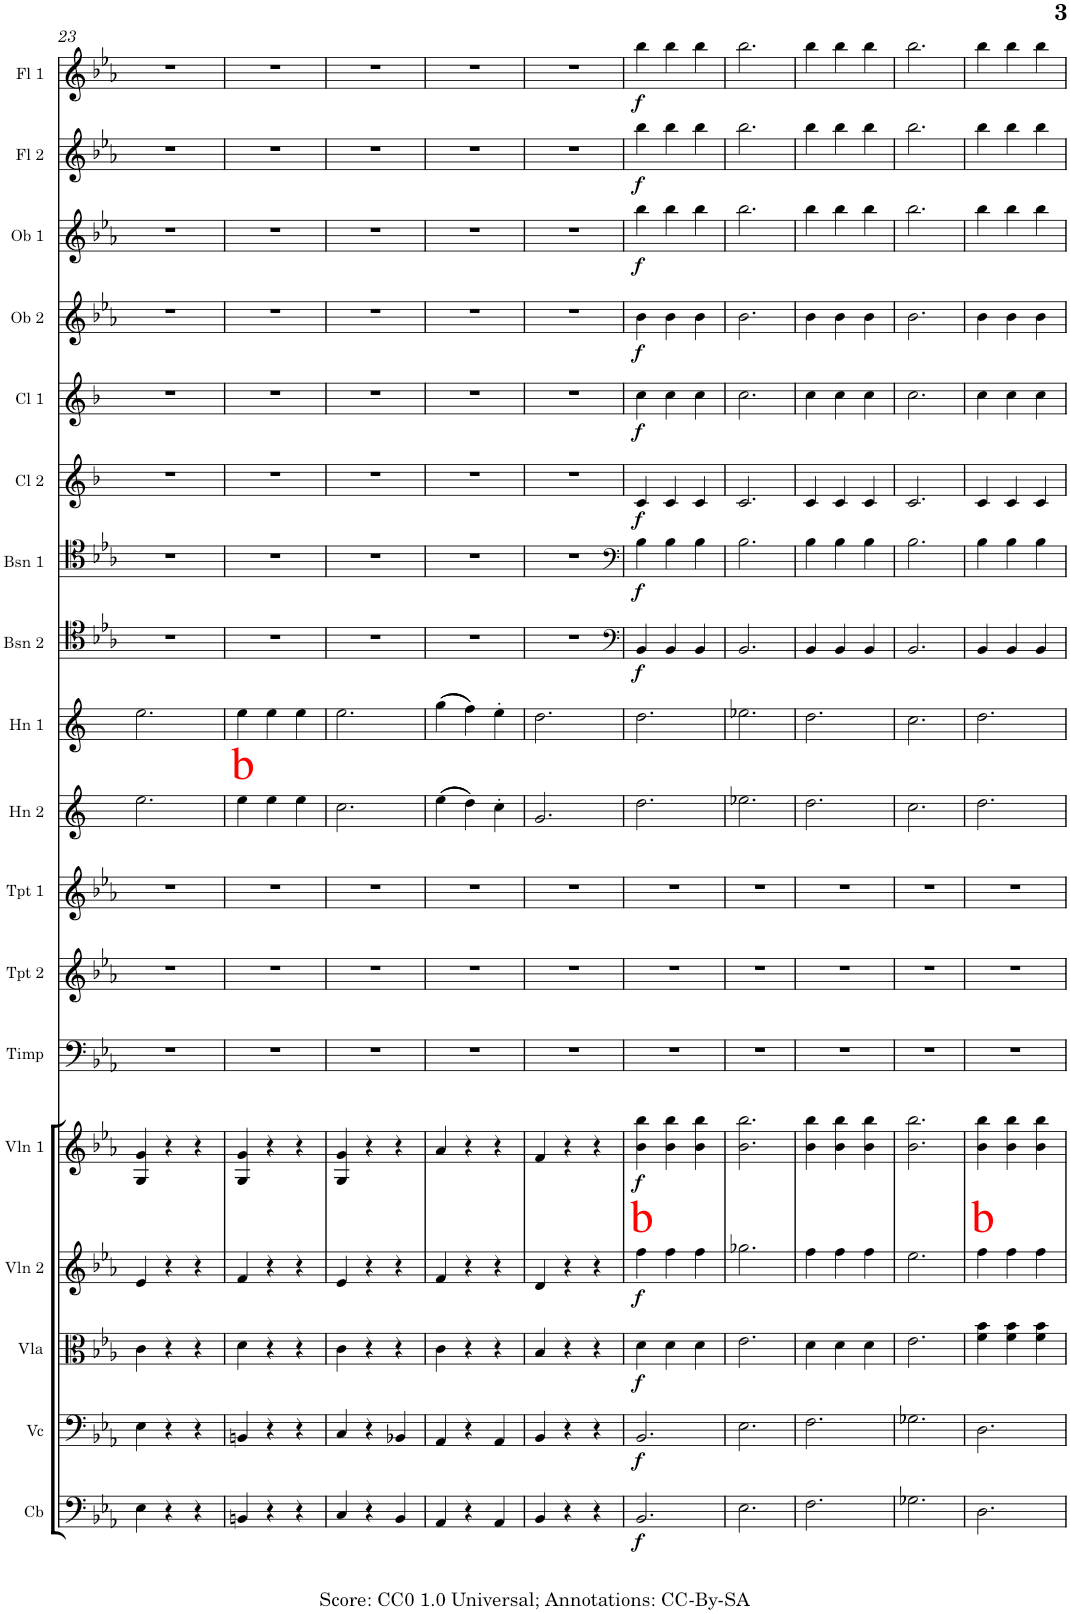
**kern	**dynam	**kern	**dynam	**kern	**dynam	**kern	**dynam	**kern	**text	**dynam	**kern	**kern	**kern	**kern	**kern	**text	**kern	**dynam	**kern	**dynam	**kern	**dynam	**kern	**dynam	**kern	**dynam	**kern	**dynam	**kern	**dynam	**kern	**dynam
*part18	*part18	*part17	*part17	*part16	*part16	*part15	*part15	*part14	*part14	*part14	*part13	*part12	*part11	*part10	*part9	*part9	*part8	*part8	*part7	*part7	*part6	*part6	*part5	*part5	*part4	*part4	*part3	*part3	*part2	*part2	*part1	*part1
*staff18	*staff18	*staff17	*staff17	*staff16	*staff16	*staff15	*staff15	*staff14	*staff14	*staff14	*staff13	*staff12	*staff11	*staff10	*staff9	*staff9	*staff8	*staff8	*staff7	*staff7	*staff6	*staff6	*staff5	*staff5	*staff4	*staff4	*staff3	*staff3	*staff2	*staff2	*staff1	*staff1
*I"Contrabass	*	*I"Violoncello	*	*I"Viola	*	*I"Violin 2	*	*I"Violin 1	*	*	*I"Timpani	*I"C Trumpet 2	*I"C Trumpet 1	*I"Eb Horn 2	*I"Eb Horn 1	*	*I"Bassoon 2	*	*I"Bassoon 1	*	*I"Bb Clarinet 2	*	*I"Bb Clarinet 1	*	*I"Oboe 2	*	*I"Oboe 1	*	*I"Flute 2	*	*I"Flute 1	*
*I'Cb	*	*I'Vc	*	*I'Vla	*	*I'Vln 2	*	*I'Vln 1	*	*	*I'Timp	*I'Tpt 2	*I'Tpt 1	*I'Hn 2	*I'Hn 1	*	*I'Bsn 2	*	*I'Bsn 1	*	*I'Cl 2	*	*I'Cl 1	*	*I'Ob 2	*	*I'Ob 1	*	*I'Fl 2	*	*I'Fl 1	*
!!LO:PB:g=z
*clefF4	*	*clefF4	*	*clefC3	*	*clefG2	*	*clefG2	*	*	*clefF4	*clefG2	*clefG2	*clefG2	*clefG2	*	*clefC4	*	*clefC4	*	*clefG2	*	*clefG2	*	*clefG2	*	*clefG2	*	*clefG2	*	*clefG2	*
*Trd7c12	*	*	*	*	*	*	*	*	*	*	*	*	*	*Trd5c9	*Trd5c9	*	*	*	*	*	*Trd1c2	*	*Trd1c2	*	*	*	*	*	*	*	*	*
*k[b-e-a-]	*	*k[b-e-a-]	*	*k[b-e-a-]	*	*k[b-e-a-]	*	*k[b-e-a-]	*	*	*k[b-e-a-]	*k[b-e-a-]	*k[b-e-a-]	*k[]	*k[]	*	*k[b-e-a-]	*	*k[b-e-a-]	*	*k[b-]	*	*k[b-]	*	*k[b-e-a-]	*	*k[b-e-a-]	*	*k[b-e-a-]	*	*k[b-e-a-]	*
*M3/4	*	*M3/4	*	*M3/4	*	*M3/4	*	*M3/4	*	*	*M3/4	*M3/4	*M3/4	*M3/4	*M3/4	*	*M3/4	*	*M3/4	*	*M3/4	*	*M3/4	*	*M3/4	*	*M3/4	*	*M3/4	*	*M3/4	*
=23	=23	=23	=23	=23	=23	=23	=23	=23	=23	=23	=23	=23	=23	=23	=23	=23	=23	=23	=23	=23	=23	=23	=23	=23	=23	=23	=23	=23	=23	=23	=23	=23
4E-\	.	4E-\	.	4c\	.	4e-/	.	4G/ 4g/	.	.	2.r	2.r	2.r	2.ee\	2.ee\	.	2.r	.	2.r	.	2.r	.	2.r	.	2.r	.	2.r	.	2.r	.	2.r	.
4r	.	4r	.	4r	.	4r	.	4r	.	.	.	.	.	.	.	.	.	.	.	.	.	.	.	.	.	.	.	.	.	.	.	.
4r	.	4r	.	4r	.	4r	.	4r	.	.	.	.	.	.	.	.	.	.	.	.	.	.	.	.	.	.	.	.	.	.	.	.
=24	=24	=24	=24	=24	=24	=24	=24	=24	=24	=24	=24	=24	=24	=24	=24	=24	=24	=24	=24	=24	=24	=24	=24	=24	=24	=24	=24	=24	=24	=24	=24	=24
!	!	!	!	!	!	!	!	!	!	!	!	!	!	!	!	!LO:LY:b:color=#FF0000	!	!	!	!	!	!	!	!	!	!	!	!	!	!	!	!
4BBn/	.	4BBn/	.	4d\	.	4f/	.	4G/ 4g/	.	.	2.r	2.r	2.r	4ee\	4ee\	b	2.r	.	2.r	.	2.r	.	2.r	.	2.r	.	2.r	.	2.r	.	2.r	.
4r	.	4r	.	4r	.	4r	.	4r	.	.	.	.	.	4ee\	4ee\	.	.	.	.	.	.	.	.	.	.	.	.	.	.	.	.	.
4r	.	4r	.	4r	.	4r	.	4r	.	.	.	.	.	4ee\	4ee\	.	.	.	.	.	.	.	.	.	.	.	.	.	.	.	.	.
=25	=25	=25	=25	=25	=25	=25	=25	=25	=25	=25	=25	=25	=25	=25	=25	=25	=25	=25	=25	=25	=25	=25	=25	=25	=25	=25	=25	=25	=25	=25	=25	=25
4C/	.	4C/	.	4c\	.	4e-/	.	4G/ 4g/	.	.	2.r	2.r	2.r	2.cc\	2.ee\	.	2.r	.	2.r	.	2.r	.	2.r	.	2.r	.	2.r	.	2.r	.	2.r	.
4r	.	4r	.	4r	.	4r	.	4r	.	.	.	.	.	.	.	.	.	.	.	.	.	.	.	.	.	.	.	.	.	.	.	.
4BB-/	.	4BB-X/	.	4r	.	4r	.	4r	.	.	.	.	.	.	.	.	.	.	.	.	.	.	.	.	.	.	.	.	.	.	.	.
=26	=26	=26	=26	=26	=26	=26	=26	=26	=26	=26	=26	=26	=26	=26	=26	=26	=26	=26	=26	=26	=26	=26	=26	=26	=26	=26	=26	=26	=26	=26	=26	=26
4AA-/	.	4AA-/	.	4c\	.	4f/	.	4a-/	.	.	2.r	2.r	2.r	((4ee\	((4gg\	.	2.r	.	2.r	.	2.r	.	2.r	.	2.r	.	2.r	.	2.r	.	2.r	.
4r	.	4r	.	4r	.	4r	.	4r	.	.	.	.	.	4dd\))	4ff\))	.	.	.	.	.	.	.	.	.	.	.	.	.	.	.	.	.
4AA-/	.	4AA-/	.	4r	.	4r	.	4r	.	.	.	.	.	4cc'\	4ee'\	.	.	.	.	.	.	.	.	.	.	.	.	.	.	.	.	.
=27	=27	=27	=27	=27	=27	=27	=27	=27	=27	=27	=27	=27	=27	=27	=27	=27	=27	=27	=27	=27	=27	=27	=27	=27	=27	=27	=27	=27	=27	=27	=27	=27
4BB-/	.	4BB-/	.	4B-/	.	4d/	.	4f/	.	.	2.r	2.r	2.r	2.g/	2.dd\	.	2.r	.	2.r	.	2.r	.	2.r	.	2.r	.	2.r	.	2.r	.	2.r	.
4r	.	4r	.	4r	.	4r	.	4r	.	.	.	.	.	.	.	.	.	.	.	.	.	.	.	.	.	.	.	.	.	.	.	.
4r	.	4r	.	4r	.	4r	.	4r	.	.	.	.	.	.	.	.	.	.	.	.	.	.	.	.	.	.	.	.	.	.	.	.
=28	=28	=28	=28	=28	=28	=28	=28	=28	=28	=28	=28	=28	=28	=28	=28	=28	=28	=28	=28	=28	=28	=28	=28	=28	=28	=28	=28	=28	=28	=28	=28	=28
*	*	*	*	*	*	*	*	*	*	*	*	*	*	*	*	*	*clefF4	*	*clefF4	*	*	*	*	*	*	*	*	*	*	*	*	*
!	!LO:DY:b	!	!LO:DY:b	!	!LO:DY:b	!	!LO:DY:b	!	!LO:LY:b:color=#FF0000	!LO:DY:b	!	!	!	!	!	!	!	!LO:DY:b	!	!LO:DY:b	!	!LO:DY:b	!	!LO:DY:b	!	!LO:DY:b	!	!LO:DY:b	!	!LO:DY:b	!	!LO:DY:b
2.BB-/	f	2.BB-/	f	4d\	f	4ff\	f	4b-\ 4bb-\	b	f	2.r	2.r	2.r	2.dd\	2.dd\	.	4BB-/	f	4B-\	f	4c/	f	4cc\	f	4b-\	f	4bb-\	f	4bb-\	f	4bb-\	f
.	.	.	.	4d\	.	4ff\	.	4b-\ 4bb-\	.	.	.	.	.	.	.	.	4BB-/	.	4B-\	.	4c/	.	4cc\	.	4b-\	.	4bb-\	.	4bb-\	.	4bb-\	.
.	.	.	.	4d\	.	4ff\	.	4b-\ 4bb-\	.	.	.	.	.	.	.	.	4BB-/	.	4B-\	.	4c/	.	4cc\	.	4b-\	.	4bb-\	.	4bb-\	.	4bb-\	.
=29	=29	=29	=29	=29	=29	=29	=29	=29	=29	=29	=29	=29	=29	=29	=29	=29	=29	=29	=29	=29	=29	=29	=29	=29	=29	=29	=29	=29	=29	=29	=29	=29
2.E-\	.	2.E-\	.	2.e-\	.	2.gg-X\	.	2.b-\ 2.bb-\	.	.	2.r	2.r	2.r	2.ee-X\	2.ee-X\	.	2.BB-/	.	2.B-\	.	2.c/	.	2.cc\	.	2.b-\	.	2.bb-\	.	2.bb-\	.	2.bb-\	.
=30	=30	=30	=30	=30	=30	=30	=30	=30	=30	=30	=30	=30	=30	=30	=30	=30	=30	=30	=30	=30	=30	=30	=30	=30	=30	=30	=30	=30	=30	=30	=30	=30
2.F\	.	2.F\	.	4d\	.	4ff\	.	4b-\ 4bb-\	.	.	2.r	2.r	2.r	2.dd\	2.dd\	.	4BB-/	.	4B-\	.	4c/	.	4cc\	.	4b-\	.	4bb-\	.	4bb-\	.	4bb-\	.
.	.	.	.	4d\	.	4ff\	.	4b-\ 4bb-\	.	.	.	.	.	.	.	.	4BB-/	.	4B-\	.	4c/	.	4cc\	.	4b-\	.	4bb-\	.	4bb-\	.	4bb-\	.
.	.	.	.	4d\	.	4ff\	.	4b-\ 4bb-\	.	.	.	.	.	.	.	.	4BB-/	.	4B-\	.	4c/	.	4cc\	.	4b-\	.	4bb-\	.	4bb-\	.	4bb-\	.
=31	=31	=31	=31	=31	=31	=31	=31	=31	=31	=31	=31	=31	=31	=31	=31	=31	=31	=31	=31	=31	=31	=31	=31	=31	=31	=31	=31	=31	=31	=31	=31	=31
2.G-X\	.	2.G-X\	.	2.e-\	.	2.ee-\	.	2.b-\ 2.bb-\	.	.	2.r	2.r	2.r	2.cc\	2.cc\	.	2.BB-/	.	2.B-\	.	2.c/	.	2.cc\	.	2.b-\	.	2.bb-\	.	2.bb-\	.	2.bb-\	.
=32	=32	=32	=32	=32	=32	=32	=32	=32	=32	=32	=32	=32	=32	=32	=32	=32	=32	=32	=32	=32	=32	=32	=32	=32	=32	=32	=32	=32	=32	=32	=32	=32
!	!	!	!	!	!	!	!	!	!LO:LY:b:color=#FF0000	!	!	!	!	!	!	!	!	!	!	!	!	!	!	!	!	!	!	!	!	!	!	!
2.D\	.	2.D\	.	4f\ 4b-\	.	4ff\	.	4b-\ 4bb-\	b	.	2.r	2.r	2.r	2.dd\	2.dd\	.	4BB-/	.	4B-\	.	4c/	.	4cc\	.	4b-\	.	4bb-\	.	4bb-\	.	4bb-\	.
.	.	.	.	4f\ 4b-\	.	4ff\	.	4b-\ 4bb-\	.	.	.	.	.	.	.	.	4BB-/	.	4B-\	.	4c/	.	4cc\	.	4b-\	.	4bb-\	.	4bb-\	.	4bb-\	.
.	.	.	.	4f\ 4b-\	.	4ff\	.	4b-\ 4bb-\	.	.	.	.	.	.	.	.	4BB-/	.	4B-\	.	4c/	.	4cc\	.	4b-\	.	4bb-\	.	4bb-\	.	4bb-\	.
=	=	=	=	=	=	=	=	=	=	=	=	=	=	=	=	=	=	=	=	=	=	=	=	=	=	=	=	=	=	=	=	=
*-	*-	*-	*-	*-	*-	*-	*-	*-	*-	*-	*-	*-	*-	*-	*-	*-	*-	*-	*-	*-	*-	*-	*-	*-	*-	*-	*-	*-	*-	*-	*-	*-
